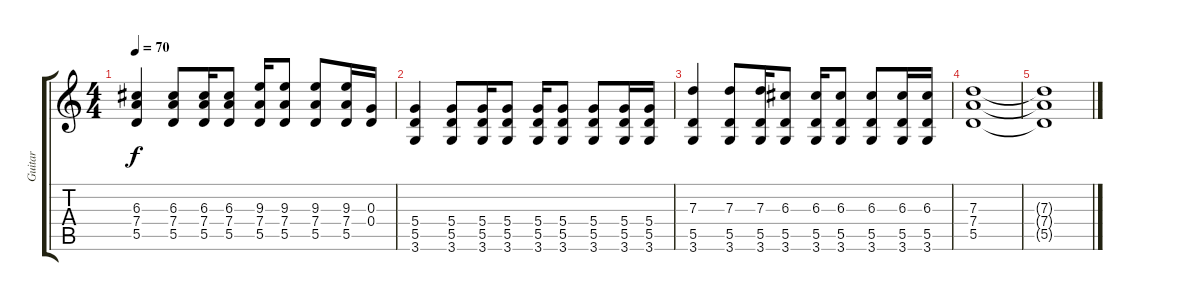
\track ("Guitar" "Guitar") {instrument electricguitarmuted}
\staff {score tabs}
\tuning (E4 B3 G3 D3 A2 E2) {hide}
\ts (4 4)
\tempo 70
\clef g2
\ks c
(6.3 7.4 5.5).4{dy f} (6.3 7.4 5.5).8 (6.3 7.4 5.5).16 (6.3 7.4 5.5).8 (9.3 7.4 5.5).16 (9.3 7.4 5.5).8 (9.3 7.4 5.5).8 (9.3 7.4 5.5).16 (0.3 0.4).16 |
(5.4 5.5 3.6).4 (5.4 5.5 3.6).8 (5.4 5.5 3.6).16 (5.4 5.5 3.6).8 (5.4 5.5 3.6).16 (5.4 5.5 3.6).8 (5.4 5.5 3.6).8 (5.4 5.5 3.6).16 (5.4 5.5 3.6).16 |
(7.3 5.5 3.6).4 (7.3 5.5 3.6).8 (7.3 5.5 3.6).16 (6.3 5.5 3.6).8 (6.3 5.5 3.6).16 (6.3 5.5 3.6).8 (6.3 5.5 3.6).8 (6.3 5.5 3.6).16 (6.3 5.5 3.6).16 |
(7.3 7.4 5.5).1 |
(7.3{t} 7.4{t} 5.5{t}).1
